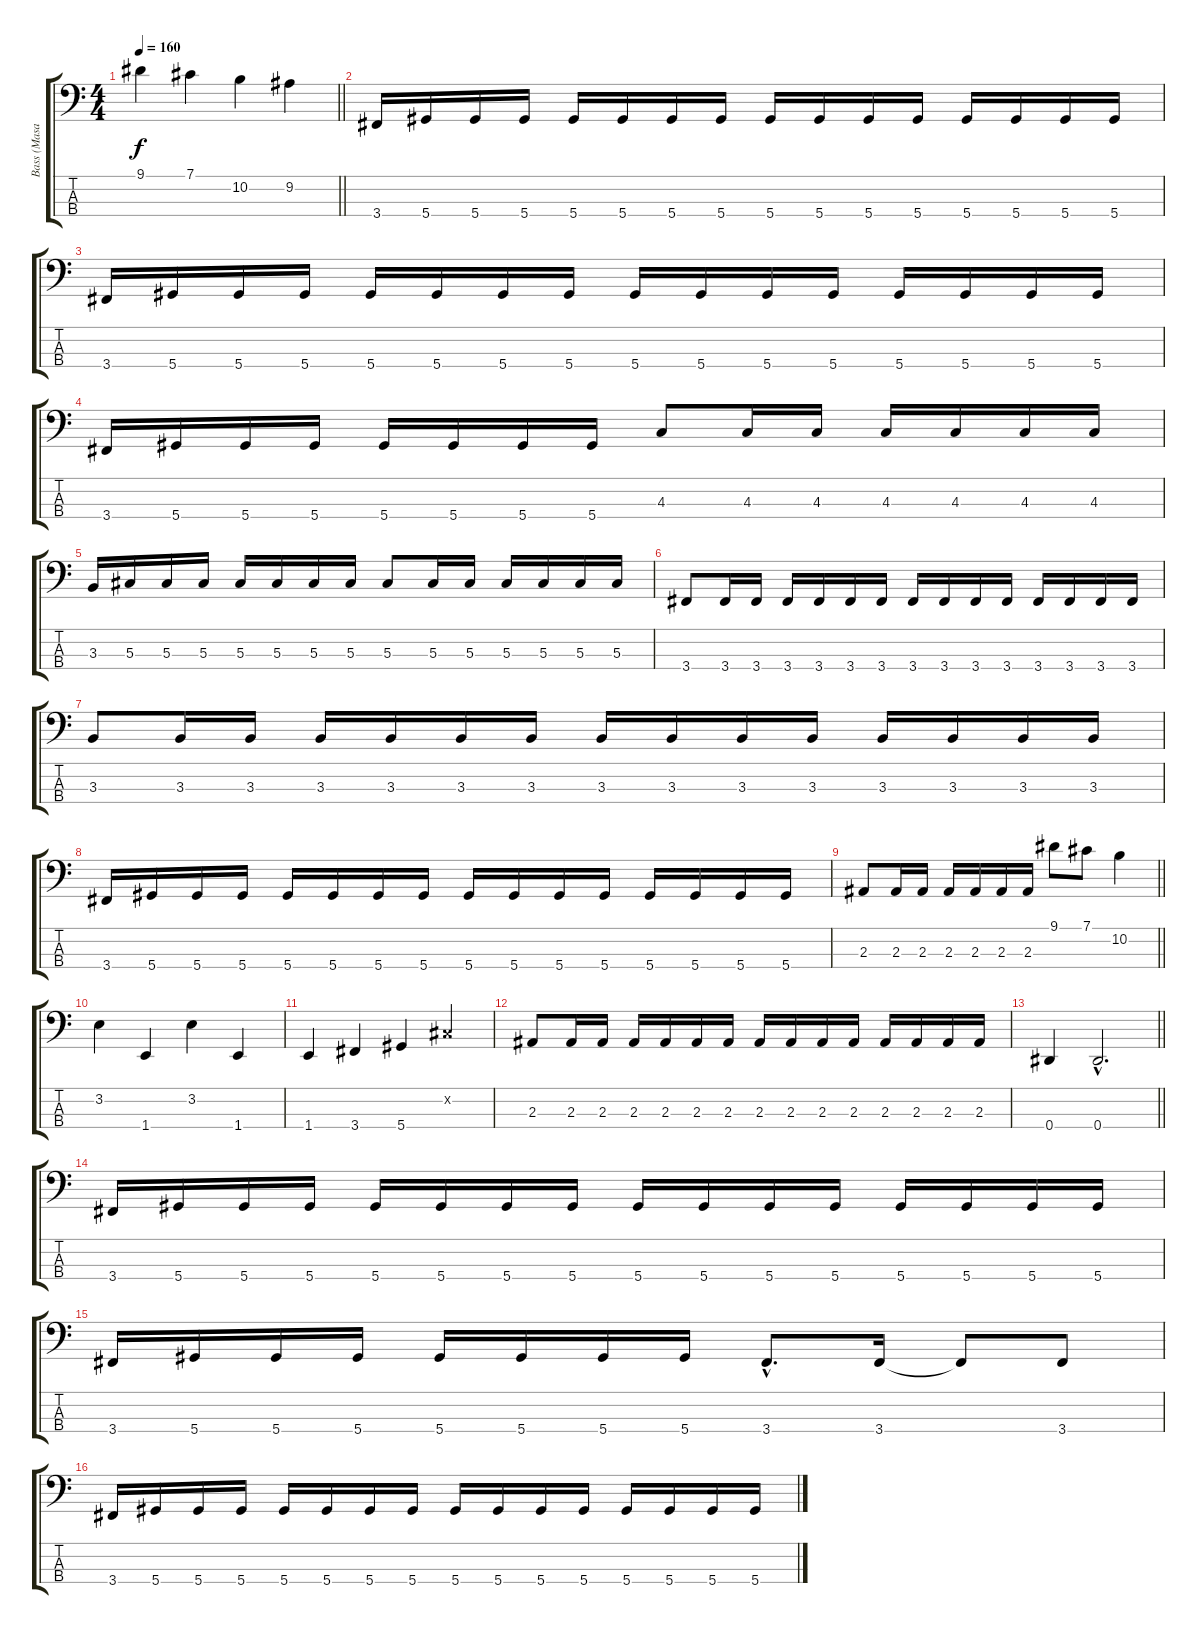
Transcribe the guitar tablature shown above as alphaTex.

\track ("Bass (Masaki)" "Bass (Masa") {instrument electricbassfinger}
\staff {score tabs}
\tuning (Gb2 Db2 Ab1 Eb1) {hide}
\ts (4 4)
\tempo 160
\clef f4
\barLineRight lightlight
\ks c
9.1.4{dy f} 7.1.4 10.2.4 9.2.4 |
3.4.16 5.4.16 5.4.16 5.4.16 5.4.16 5.4.16 5.4.16 5.4.16 5.4.16 5.4.16 5.4.16 5.4.16 5.4.16 5.4.16 5.4.16 5.4.16 |
3.4.16 5.4.16 5.4.16 5.4.16 5.4.16 5.4.16 5.4.16 5.4.16 5.4.16 5.4.16 5.4.16 5.4.16 5.4.16 5.4.16 5.4.16 5.4.16 |
3.4.16 5.4.16 5.4.16 5.4.16 5.4.16 5.4.16 5.4.16 5.4.16 4.3.8 4.3.16 4.3.16 4.3.16 4.3.16 4.3.16 4.3.16 |
3.3.16 5.3.16 5.3.16 5.3.16 5.3.16 5.3.16 5.3.16 5.3.16 5.3.8 5.3.16 5.3.16 5.3.16 5.3.16 5.3.16 5.3.16 |
3.4.8 3.4.16 3.4.16 3.4.16 3.4.16 3.4.16 3.4.16 3.4.16 3.4.16 3.4.16 3.4.16 3.4.16 3.4.16 3.4.16 3.4.16 |
3.3.8 3.3.16 3.3.16 3.3.16 3.3.16 3.3.16 3.3.16 3.3.16 3.3.16 3.3.16 3.3.16 3.3.16 3.3.16 3.3.16 3.3.16 |
3.4.16 5.4.16 5.4.16 5.4.16 5.4.16 5.4.16 5.4.16 5.4.16 5.4.16 5.4.16 5.4.16 5.4.16 5.4.16 5.4.16 5.4.16 5.4.16 |
\barLineRight lightlight
2.3.8 2.3.16 2.3.16 2.3.16 2.3.16 2.3.16 2.3.16 9.1.8 7.1.8 10.2.4 |
3.2.4 1.4.4 3.2.4 1.4.4 |
1.4.4 3.4.4 5.4.4 0.2{x}.4 |
2.3.8 2.3.16 2.3.16 2.3.16 2.3.16 2.3.16 2.3.16 2.3.16 2.3.16 2.3.16 2.3.16 2.3.16 2.3.16 2.3.16 2.3.16 |
\barLineRight lightlight
0.4.4 0.4{hac}.2{d} |
3.4.16 5.4.16 5.4.16 5.4.16 5.4.16 5.4.16 5.4.16 5.4.16 5.4.16 5.4.16 5.4.16 5.4.16 5.4.16 5.4.16 5.4.16 5.4.16 |
3.4.16 5.4.16 5.4.16 5.4.16 5.4.16 5.4.16 5.4.16 5.4.16 3.4{hac}.8{d} 3.4.16 3.4{t}.8 3.4.8 |
3.4.16 5.4.16 5.4.16 5.4.16 5.4.16 5.4.16 5.4.16 5.4.16 5.4.16 5.4.16 5.4.16 5.4.16 5.4.16 5.4.16 5.4.16 5.4.16
